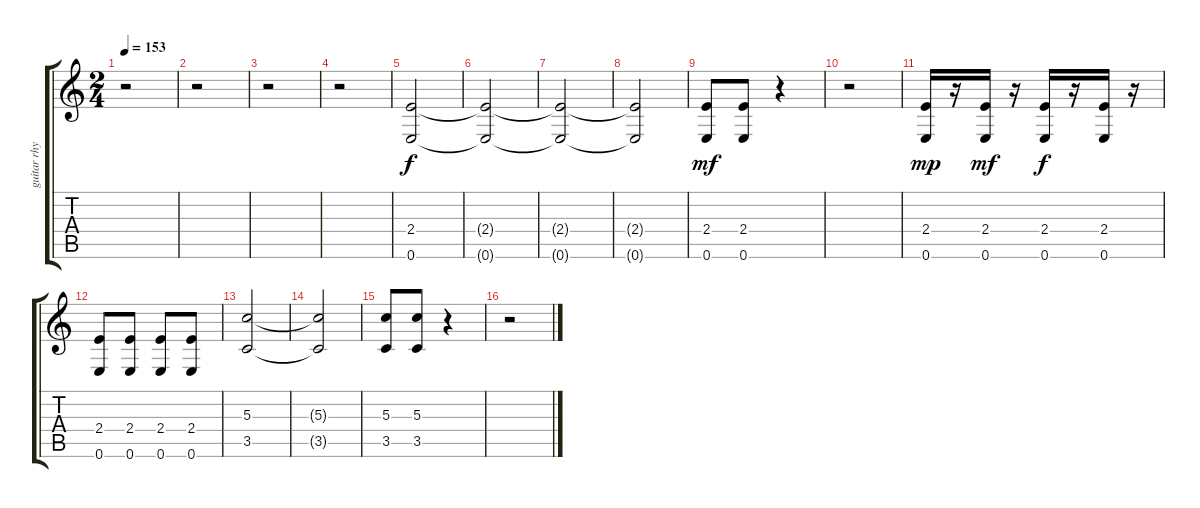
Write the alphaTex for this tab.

\track ("guitar rhythm right" "guitar rhy") {instrument distortionguitar}
\staff {score tabs}
\tuning (E4 B3 G3 D3 A2 E2) {hide}
\ts (2 4)
\tempo 153
\clef g2
\ks c
r.2{dy f} |
r.2 |
r.2 |
r.2 |
(2.4 0.6).2 |
(2.4{t} 0.6{t}).2 |
(2.4{t} 0.6{t}).2 |
(2.4{t} 0.6{t}).2 |
(2.4 0.6).8{dy mf} (2.4 0.6).8 r.4 |
r.2 |
(2.4 0.6).16{dy mp} r.16 (2.4 0.6).16{dy mf} r.16 (2.4 0.6).16{dy f} r.16 (2.4 0.6).16 r.16 |
(2.4 0.6).8 (2.4 0.6).8 (2.4 0.6).8 (2.4 0.6).8 |
(5.3 3.5).2 |
(5.3{t} 3.5{t}).2 |
(5.3 3.5).8 (5.3 3.5).8 r.4 |
r.2
